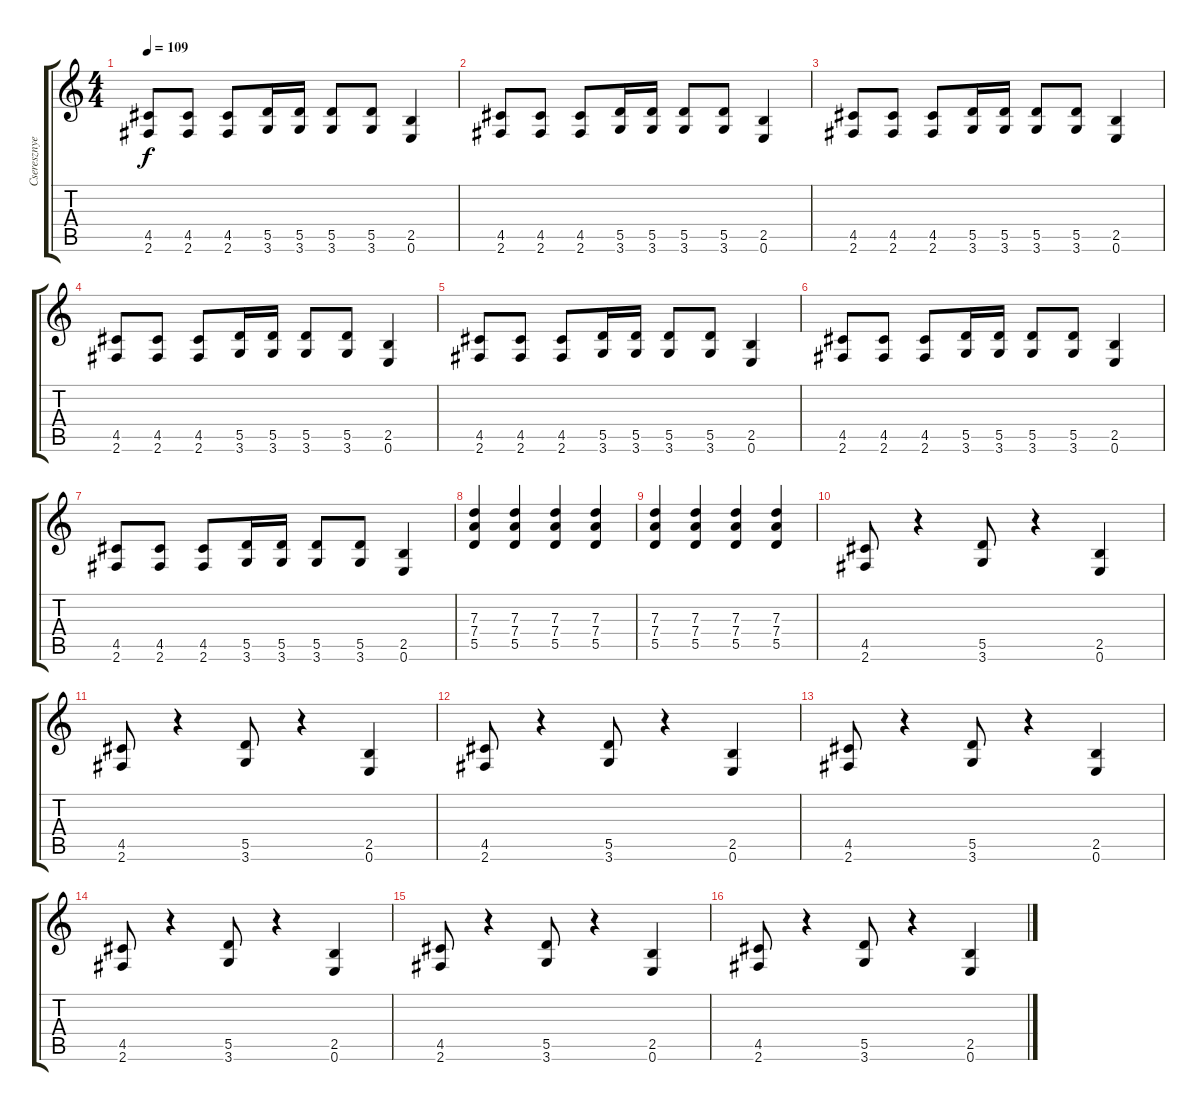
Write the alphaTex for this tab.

\track ("Cseresznye" "Cseresznye") {instrument distortionguitar}
\staff {score tabs}
\tuning (E4 B3 G3 D3 A2 E2) {hide}
\ts (4 4)
\tempo 109
\clef g2
\ks c
(4.5 2.6).8{dy f} (4.5 2.6).8 (4.5 2.6).8 (5.5 3.6).16 (5.5 3.6).16 (5.5 3.6).8 (5.5 3.6).8 (2.5 0.6).4 |
(4.5 2.6).8 (4.5 2.6).8 (4.5 2.6).8 (5.5 3.6).16 (5.5 3.6).16 (5.5 3.6).8 (5.5 3.6).8 (2.5 0.6).4 |
(4.5 2.6).8 (4.5 2.6).8 (4.5 2.6).8 (5.5 3.6).16 (5.5 3.6).16 (5.5 3.6).8 (5.5 3.6).8 (2.5 0.6).4 |
(4.5 2.6).8 (4.5 2.6).8 (4.5 2.6).8 (5.5 3.6).16 (5.5 3.6).16 (5.5 3.6).8 (5.5 3.6).8 (2.5 0.6).4 |
(4.5 2.6).8 (4.5 2.6).8 (4.5 2.6).8 (5.5 3.6).16 (5.5 3.6).16 (5.5 3.6).8 (5.5 3.6).8 (2.5 0.6).4 |
(4.5 2.6).8 (4.5 2.6).8 (4.5 2.6).8 (5.5 3.6).16 (5.5 3.6).16 (5.5 3.6).8 (5.5 3.6).8 (2.5 0.6).4 |
(4.5 2.6).8 (4.5 2.6).8 (4.5 2.6).8 (5.5 3.6).16 (5.5 3.6).16 (5.5 3.6).8 (5.5 3.6).8 (2.5 0.6).4 |
(7.3 7.4 5.5).4 (7.3 7.4 5.5).4 (7.3 7.4 5.5).4 (7.3 7.4 5.5).4 |
(7.3 7.4 5.5).4 (7.3 7.4 5.5).4 (7.3 7.4 5.5).4 (7.3 7.4 5.5).4 |
\section ("" "")
(4.5 2.6).8 r.4 (5.5 3.6).8 r.4 (2.5 0.6).4 |
(4.5 2.6).8 r.4 (5.5 3.6).8 r.4 (2.5 0.6).4 |
(4.5 2.6).8 r.4 (5.5 3.6).8 r.4 (2.5 0.6).4 |
(4.5 2.6).8 r.4 (5.5 3.6).8 r.4 (2.5 0.6).4 |
(4.5 2.6).8 r.4 (5.5 3.6).8 r.4 (2.5 0.6).4 |
(4.5 2.6).8 r.4 (5.5 3.6).8 r.4 (2.5 0.6).4 |
(4.5 2.6).8 r.4 (5.5 3.6).8 r.4 (2.5 0.6).4
